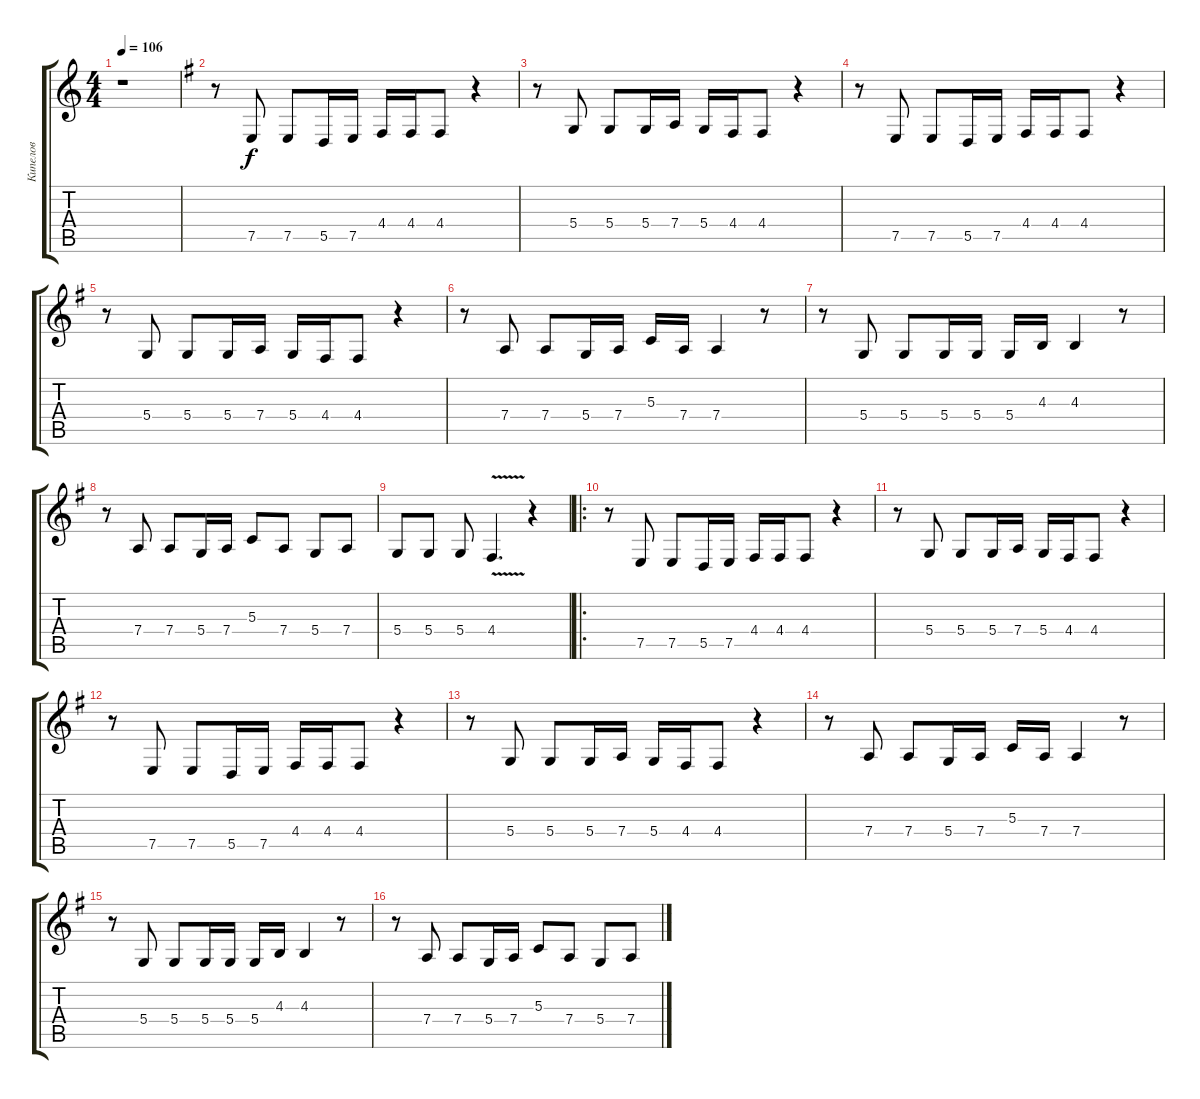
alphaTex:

\track ("Кипелов" "Кипелов") {instrument cello}
\staff {score tabs}
\tuning (E4 B3 G3 D3 A2 E2) {hide}
\ts (4 4)
\tempo 106
\clef g2
\ks c
r.1{dy f instrument cello} |
\ks g
r.8 7.5.8 7.5.8 5.5.16 7.5.16 4.4.16 4.4.16 4.4.8 r.4 |
r.8 5.4.8 5.4.8 5.4.16 7.4.16 5.4.16 4.4.16 4.4.8 r.4 |
r.8 7.5.8 7.5.8 5.5.16 7.5.16 4.4.16 4.4.16 4.4.8 r.4 |
r.8 5.4.8 5.4.8 5.4.16 7.4.16 5.4.16 4.4.16 4.4.8 r.4 |
r.8 7.4.8 7.4.8 5.4.16 7.4.16 5.3.16 7.4.16 7.4.4 r.8 |
r.8 5.4.8 5.4.8 5.4.16 5.4.16 5.4.16 4.3.16 4.3.4 r.8 |
r.8 7.4.8 7.4.8 5.4.16 7.4.16 5.3.8 7.4.8 5.4.8 7.4.8 |
5.4.8 5.4.8 5.4.8 4.4{v}.4{d} r.4 |
\ro
r.8 7.5.8 7.5.8 5.5.16 7.5.16 4.4.16 4.4.16 4.4.8 r.4 |
r.8 5.4.8 5.4.8 5.4.16 7.4.16 5.4.16 4.4.16 4.4.8 r.4 |
r.8 7.5.8 7.5.8 5.5.16 7.5.16 4.4.16 4.4.16 4.4.8 r.4 |
r.8 5.4.8 5.4.8 5.4.16 7.4.16 5.4.16 4.4.16 4.4.8 r.4 |
r.8 7.4.8 7.4.8 5.4.16 7.4.16 5.3.16 7.4.16 7.4.4 r.8 |
r.8 5.4.8 5.4.8 5.4.16 5.4.16 5.4.16 4.3.16 4.3.4 r.8 |
r.8 7.4.8 7.4.8 5.4.16 7.4.16 5.3.8 7.4.8 5.4.8 7.4.8
